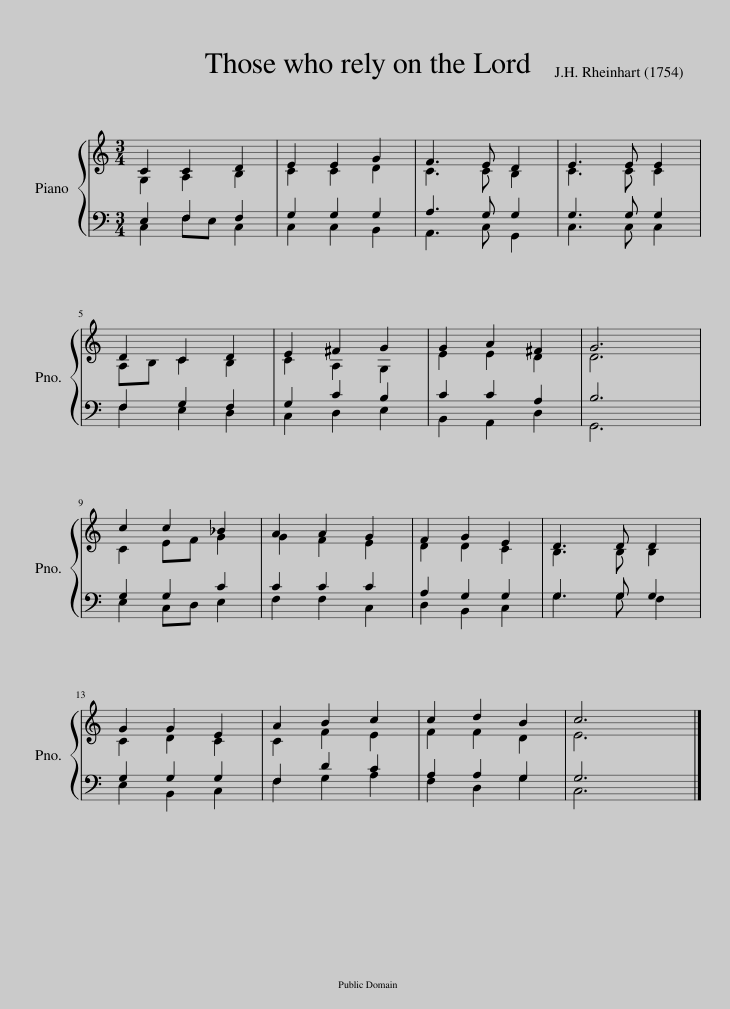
X:1
%%score { ( 1 2 ) | ( 3 4 ) }
L:1/8
M:3/4
I:linebreak $
K:C
V:1 treble
V:2 treble
V:3 bass
V:4 bass
V:1
 C2 C2 D2 | E2 E2 G2 | F3 E D2 | E3 E E2 |$ D2 C2 D2 | %5
 E2 ^F2 G2 | G2 A2 ^F2 | G6 |$ c2 c2 _B2 | A2 A2 G2 | %10
 F2 G2 E2 | D3 D D2 |$ G2 G2 E2 | A2 B2 c2 | c2 d2 B2 | %15
 c6 |] %16
V:2
 G,2 A,2 B,2 | C2 C2 D2 | C3 C B,2 | C3 C C2 |$ A,B, C2 B,2 | %5
 C2 A,2 G,2 | E2 E2 D2 | D6 |$ C2 EF G2 | G2 F2 E2 | %10
 D2 D2 C2 | B,3 B, B,2 |$ C2 D2 C2 | C2 F2 E2 | F2 F2 D2 | %15
 E6 |] %16
V:3
 E,2 F,2 F,2 | G,2 G,2 G,2 | A,3 G, G,2 | G,3 G, G,2 |$ F,2 G,2 F,2 | %5
 G,2 C2 B,2 | C2 C2 A,2 | B,6 |$ G,2 G,2 C2 | C2 C2 C2 | %10
 A,2 G,2 G,2 | G,3 G, G,2 |$ G,2 G,2 G,2 | F,2 D2 C2 | A,2 A,2 G,2 | %15
 G,6 |] %16
V:4
 C,2 F,E, C,2 | C,2 C,2 B,,2 | A,,3 C, G,,2 | C,3 C, C,2 |$ F,2 E,2 D,2 | %5
 C,2 D,2 E,2 | B,,2 A,,2 D,2 | G,,6 |$ E,2 C,D, E,2 | F,2 F,2 C,2 | %10
 D,2 B,,2 C,2 | G,3 G, F,2 |$ E,2 B,,2 C,2 | F,2 G,2 A,2 | F,2 D,2 G,2 | %15
 C,6 |] %16
